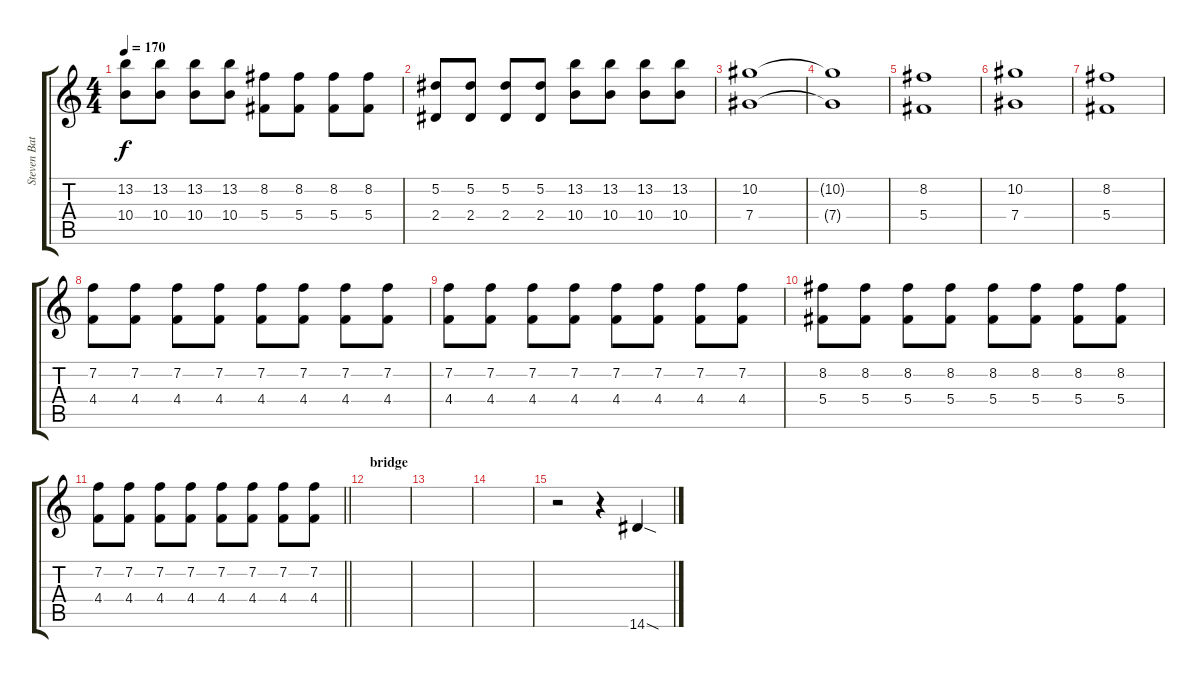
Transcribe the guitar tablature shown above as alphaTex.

\track ("Steven Battelle (Lead)" "Steven Bat") {instrument distortionguitar}
\staff {score tabs}
\tuning (Eb4 Bb3 Gb3 Db3 Ab2 Db2) {hide}
\ts (4 4)
\tempo 170
\clef g2
\ks c
(13.2 10.4).8{dy f} (13.2 10.4).8 (13.2 10.4).8 (13.2 10.4).8 (8.2 5.4).8 (8.2 5.4).8 (8.2 5.4).8 (8.2 5.4).8 |
(5.2 2.4).8 (5.2 2.4).8 (5.2 2.4).8 (5.2 2.4).8 (13.2 10.4).8 (13.2 10.4).8 (13.2 10.4).8 (13.2 10.4).8 |
(10.2 7.4).1 |
(10.2{t} 7.4{t}).1 |
(8.2 5.4).1 |
(10.2 7.4).1 |
(8.2 5.4).1 |
(7.2 4.4).8 (7.2 4.4).8 (7.2 4.4).8 (7.2 4.4).8 (7.2 4.4).8 (7.2 4.4).8 (7.2 4.4).8 (7.2 4.4).8 |
(7.2 4.4).8 (7.2 4.4).8 (7.2 4.4).8 (7.2 4.4).8 (7.2 4.4).8 (7.2 4.4).8 (7.2 4.4).8 (7.2 4.4).8 |
(8.2 5.4).8 (8.2 5.4).8 (8.2 5.4).8 (8.2 5.4).8 (8.2 5.4).8 (8.2 5.4).8 (8.2 5.4).8 (8.2 5.4).8 |
\barLineRight lightlight
(7.2 4.4).8 (7.2 4.4).8 (7.2 4.4).8 (7.2 4.4).8 (7.2 4.4).8 (7.2 4.4).8 (7.2 4.4).8 (7.2 4.4).8 |
\section ("" "bridge")
|
|
|
r.2 r.4 14.6{sod}.4
